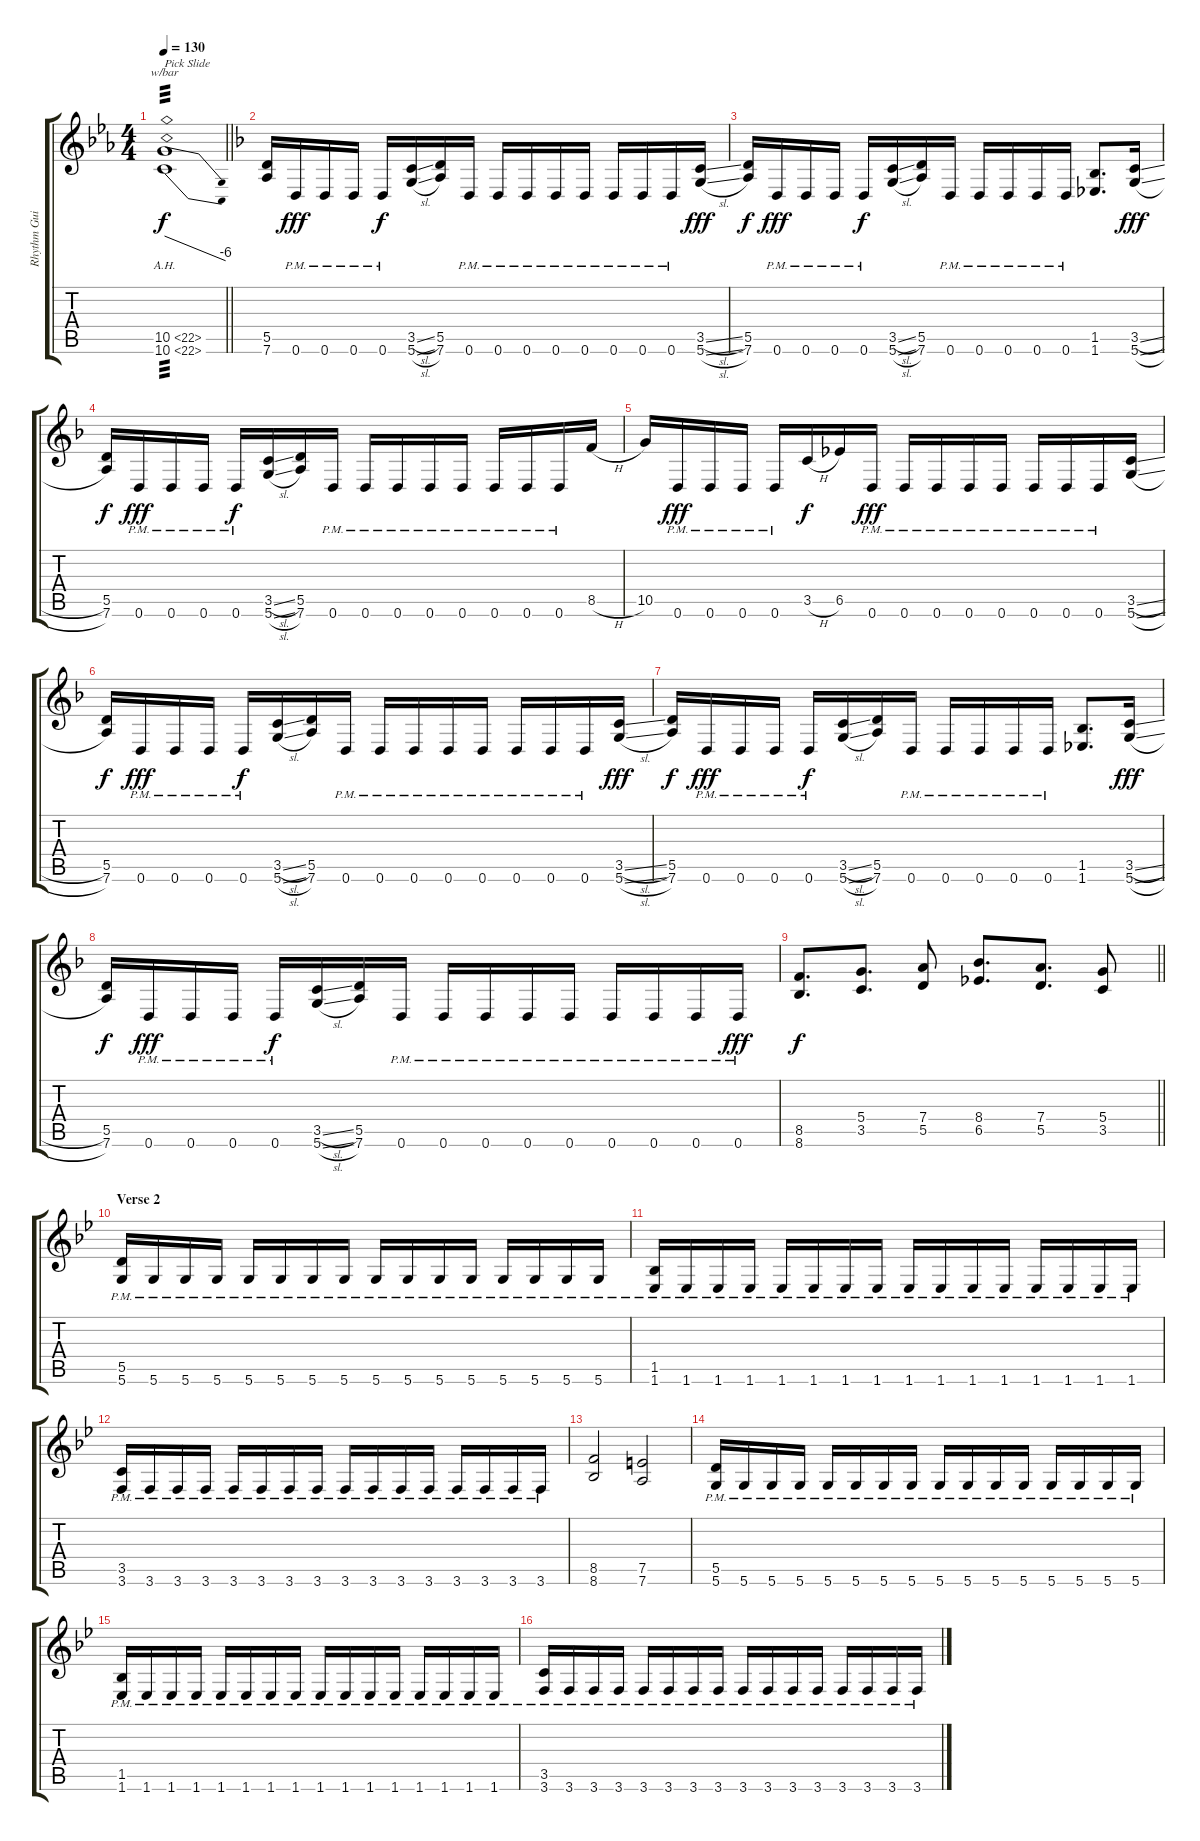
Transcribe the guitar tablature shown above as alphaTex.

\track ("Rhythm Guitar" "Rhythm Gui") {instrument distortionguitar}
\staff {score tabs}
\tuning (E4 B3 G3 D3 A2 D2) {hide}
\ts (4 4)
\tempo 130
\clef g2
\barLineRight lightlight
\ks cminor
(10.5{ah 12} 10.6{ah 12}).1{tbe (dive default 0 0 60 -24) txt "Pick Slide" tp 3 dy f} |
\section ("" "")
\ks dminor
(5.5 7.6).16 0.6{pm}.16{dy fff} 0.6{pm}.16 0.6{pm}.16 0.6{pm}.16{dy f} (3.5{sl} 5.6{sl}).16 (5.5 7.6).16 0.6{pm}.16 0.6{pm}.16 0.6{pm}.16 0.6{pm}.16 0.6{pm}.16 0.6{pm}.16 0.6{pm}.16 0.6{pm}.16 (3.5{sl} 5.6{sl}).16{dy fff} |
(5.5 7.6).16{dy f} 0.6{pm}.16{dy fff} 0.6{pm}.16 0.6{pm}.16 0.6{pm}.16{dy f} (3.5{sl} 5.6{sl}).16 (5.5 7.6).16 0.6{pm}.16 0.6{pm}.16 0.6{pm}.16 0.6{pm}.16 0.6{pm}.16 (1.5 1.6).8{d} (3.5{sl} 5.6{sl}).16{dy fff} |
(5.5 7.6).16{dy f} 0.6{pm}.16{dy fff} 0.6{pm}.16 0.6{pm}.16 0.6{pm}.16{dy f} (3.5{sl} 5.6{sl}).16 (5.5 7.6).16 0.6{pm}.16 0.6{pm}.16 0.6{pm}.16 0.6{pm}.16 0.6{pm}.16 0.6{pm}.16 0.6{pm}.16 0.6{pm}.16 8.5{h}.16 |
10.5.16 0.6{pm}.16{dy fff} 0.6{pm}.16 0.6{pm}.16 0.6{pm}.16 3.5{h}.16{dy f} 6.5.16 0.6{pm}.16{dy fff} 0.6{pm}.16 0.6{pm}.16 0.6{pm}.16 0.6{pm}.16 0.6{pm}.16 0.6{pm}.16 0.6{pm}.16 (3.5{sl} 5.6{sl}).16 |
(5.5 7.6).16{dy f} 0.6{pm}.16{dy fff} 0.6{pm}.16 0.6{pm}.16 0.6{pm}.16{dy f} (3.5{sl} 5.6{sl}).16 (5.5 7.6).16 0.6{pm}.16 0.6{pm}.16 0.6{pm}.16 0.6{pm}.16 0.6{pm}.16 0.6{pm}.16 0.6{pm}.16 0.6{pm}.16 (3.5{sl} 5.6{sl}).16{dy fff} |
(5.5 7.6).16{dy f} 0.6{pm}.16{dy fff} 0.6{pm}.16 0.6{pm}.16 0.6{pm}.16{dy f} (3.5{sl} 5.6{sl}).16 (5.5 7.6).16 0.6{pm}.16 0.6{pm}.16 0.6{pm}.16 0.6{pm}.16 0.6{pm}.16 (1.5 1.6).8{d} (3.5{sl} 5.6{sl}).16{dy fff} |
(5.5 7.6).16{dy f} 0.6{pm}.16{dy fff} 0.6{pm}.16 0.6{pm}.16 0.6{pm}.16{dy f} (3.5{sl} 5.6{sl}).16 (5.5 7.6).16 0.6{pm}.16 0.6{pm}.16 0.6{pm}.16 0.6{pm}.16 0.6{pm}.16 0.6{pm}.16 0.6{pm}.16 0.6{pm}.16 0.6{pm}.16{dy fff} |
\barLineRight lightlight
(8.5 8.6).8{d dy f} (5.4 3.5).8{d} (7.4 5.5).8 (8.4 6.5).8{d} (7.4 5.5).8{d} (5.4 3.5).8 |
\section ("" "Verse 2")
\ks gminor
(5.5{pm} 5.6{pm}).16 5.6{pm}.16 5.6{pm}.16 5.6{pm}.16 5.6{pm}.16 5.6{pm}.16 5.6{pm}.16 5.6{pm}.16 5.6{pm}.16 5.6{pm}.16 5.6{pm}.16 5.6{pm}.16 5.6{pm}.16 5.6{pm}.16 5.6{pm}.16 5.6{pm}.16 |
(1.5{pm} 1.6{pm}).16 1.6{pm}.16 1.6{pm}.16 1.6{pm}.16 1.6{pm}.16 1.6{pm}.16 1.6{pm}.16 1.6{pm}.16 1.6{pm}.16 1.6{pm}.16 1.6{pm}.16 1.6{pm}.16 1.6{pm}.16 1.6{pm}.16 1.6{pm}.16 1.6{pm}.16 |
(3.5{pm} 3.6{pm}).16 3.6{pm}.16 3.6{pm}.16 3.6{pm}.16 3.6{pm}.16 3.6{pm}.16 3.6{pm}.16 3.6{pm}.16 3.6{pm}.16 3.6{pm}.16 3.6{pm}.16 3.6{pm}.16 3.6{pm}.16 3.6{pm}.16 3.6{pm}.16 3.6{pm}.16 |
(8.5 8.6).2 (7.5 7.6).2 |
(5.5{pm} 5.6{pm}).16 5.6{pm}.16 5.6{pm}.16 5.6{pm}.16 5.6{pm}.16 5.6{pm}.16 5.6{pm}.16 5.6{pm}.16 5.6{pm}.16 5.6{pm}.16 5.6{pm}.16 5.6{pm}.16 5.6{pm}.16 5.6{pm}.16 5.6{pm}.16 5.6{pm}.16 |
(1.5{pm} 1.6{pm}).16 1.6{pm}.16 1.6{pm}.16 1.6{pm}.16 1.6{pm}.16 1.6{pm}.16 1.6{pm}.16 1.6{pm}.16 1.6{pm}.16 1.6{pm}.16 1.6{pm}.16 1.6{pm}.16 1.6{pm}.16 1.6{pm}.16 1.6{pm}.16 1.6{pm}.16 |
(3.5{pm} 3.6{pm}).16 3.6{pm}.16 3.6{pm}.16 3.6{pm}.16 3.6{pm}.16 3.6{pm}.16 3.6{pm}.16 3.6{pm}.16 3.6{pm}.16 3.6{pm}.16 3.6{pm}.16 3.6{pm}.16 3.6{pm}.16 3.6{pm}.16 3.6{pm}.16 3.6{pm}.16
